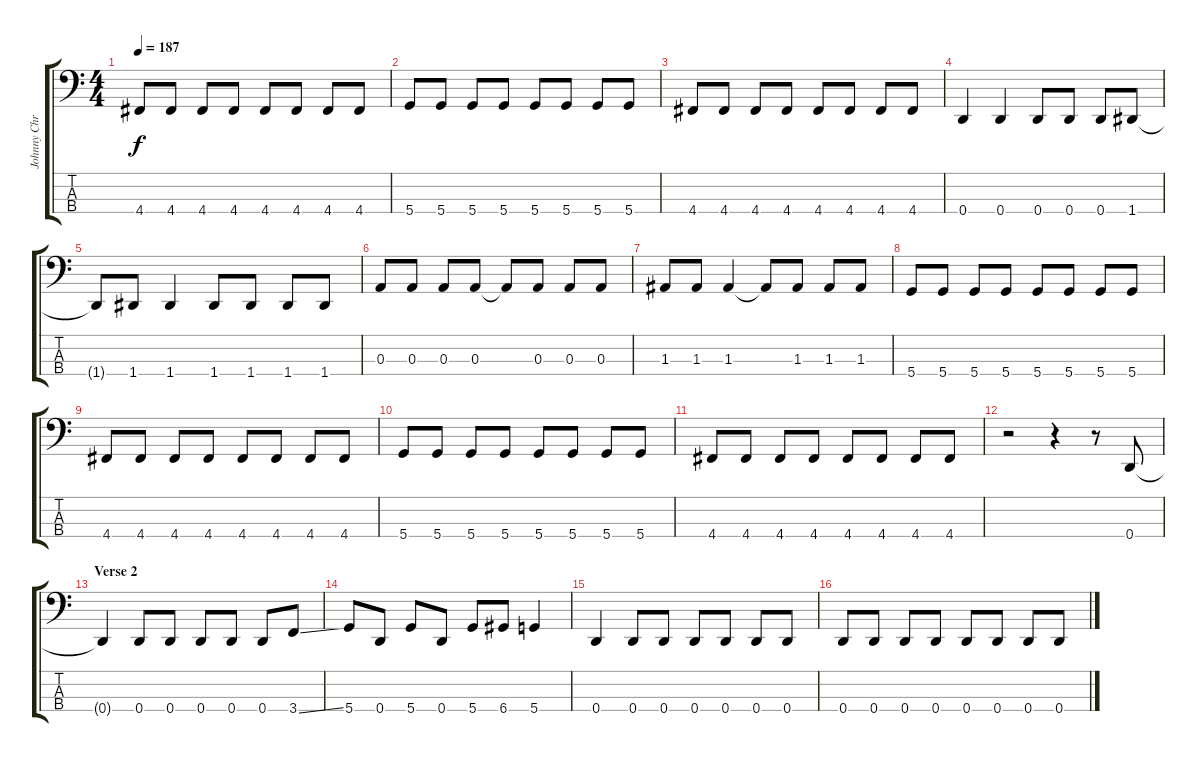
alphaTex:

\track ("Johnny Christ (Bass)" "Johnny Chr") {instrument electricbasspick}
\staff {score tabs}
\tuning (G2 D2 A1 D1) {hide}
\ts (4 4)
\tempo 187
\clef f4
\ks c
4.4.8{dy f} 4.4.8 4.4.8 4.4.8 4.4.8 4.4.8 4.4.8 4.4.8 |
5.4.8 5.4.8 5.4.8 5.4.8 5.4.8 5.4.8 5.4.8 5.4.8 |
4.4.8 4.4.8 4.4.8 4.4.8 4.4.8 4.4.8 4.4.8 4.4.8 |
0.4.4 0.4.4 0.4.8 0.4.8 0.4.8 1.4.8 |
1.4{t}.8 1.4.8 1.4.4 1.4.8 1.4.8 1.4.8 1.4.8 |
0.3.8 0.3.8 0.3.8 0.3.8 0.3{t}.8 0.3.8 0.3.8 0.3.8 |
1.3.8 1.3.8 1.3.4 1.3{t}.8 1.3.8 1.3.8 1.3.8 |
5.4.8 5.4.8 5.4.8 5.4.8 5.4.8 5.4.8 5.4.8 5.4.8 |
4.4.8 4.4.8 4.4.8 4.4.8 4.4.8 4.4.8 4.4.8 4.4.8 |
5.4.8 5.4.8 5.4.8 5.4.8 5.4.8 5.4.8 5.4.8 5.4.8 |
4.4.8 4.4.8 4.4.8 4.4.8 4.4.8 4.4.8 4.4.8 4.4.8 |
r.2 r.4 r.8 0.4.8 |
\section ("" "Verse 2")
0.4{t}.4 0.4.8 0.4.8 0.4.8 0.4.8 0.4.8 3.4{ss}.8 |
5.4.8 0.4.8 5.4.8 0.4.8 5.4.8 6.4.8 5.4.4 |
0.4.4 0.4.8 0.4.8 0.4.8 0.4.8 0.4.8 0.4.8 |
0.4.8 0.4.8 0.4.8 0.4.8 0.4.8 0.4.8 0.4.8 0.4.8
